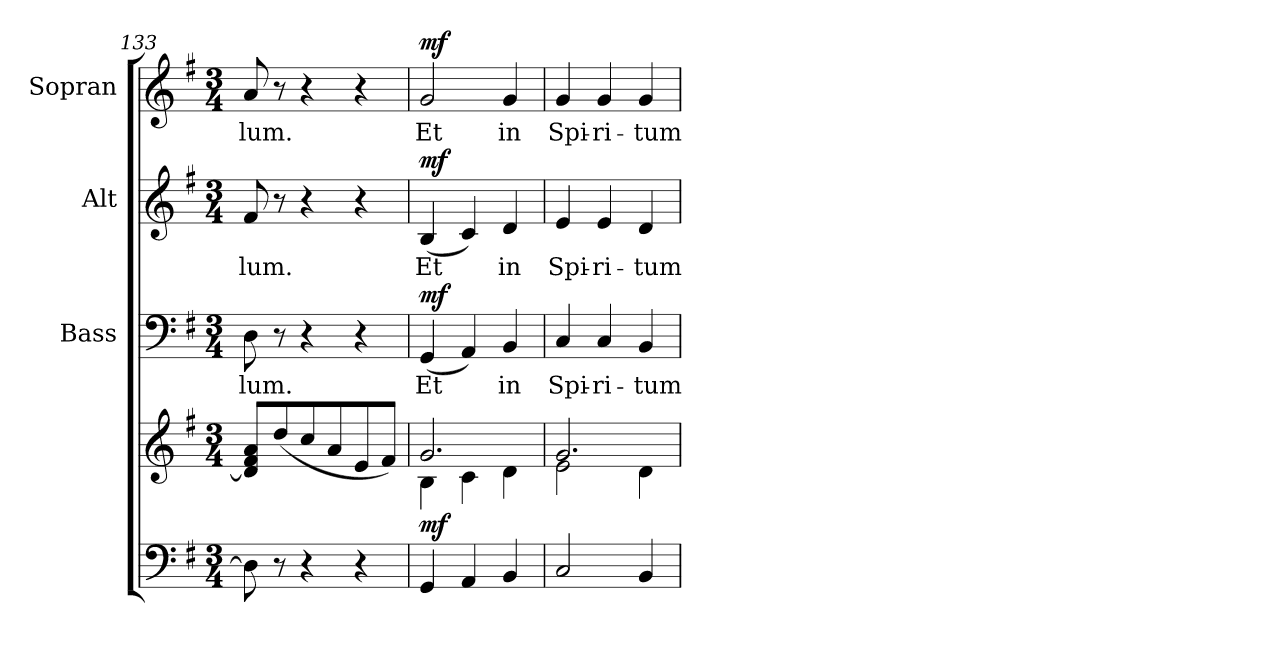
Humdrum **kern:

**kern	**kern	**dynam	**kern	**text	**dynam	**kern	**text	**dynam	**kern	**text	**dynam
*part4	*part4	*part4	*part3	*part3	*part3	*part2	*part2	*part2	*part1	*part1	*part1
*staff5	*staff4	*staff4/5	*staff3	*staff3	*staff3	*staff2	*staff2	*staff2	*staff1	*staff1	*staff1
*	*	*	*I"Bass	*	*	*I"Alt	*	*	*I"Sopran	*	*
*	*	*	*I'B.	*	*	*I'A.	*	*	*I'S.	*	*
*clefF4	*clefG2	*	*clefF4	*	*	*clefG2	*	*	*clefG2	*	*
*k[f#]	*k[f#]	*	*k[f#]	*	*	*k[f#]	*	*	*k[f#]	*	*
*G:	*G:	*	*G:	*	*	*G:	*	*	*G:	*	*
*M3/4	*M3/4	*	*M3/4	*	*	*M3/4	*	*	*M3/4	*	*
=133	=133	=133	=133	=133	=133	=133	=133	=133	=133	=133	=133
!	!	!	!	!LO:LY:b	!	!	!LO:LY:b	!	!	!LO:LY:b	!
8D\]	8d/] 8f#/ 8a/L	.	8D\	-lum.	.	8f#/	-lum.	.	8a/	-lum.	.
8r	(<8dd/	.	8r	.	.	8r	.	.	8r	.	.
4r	8cc/	.	4r	.	.	4r	.	.	4r	.	.
.	8a/	.	.	.	.	.	.	.	.	.	.
4r	8e/	.	4r	.	.	4r	.	.	4r	.	.
.	8f#/J)	.	.	.	.	.	.	.	.	.	.
=134	=134	=134	=134	=134	=134	=134	=134	=134	=134	=134	=134
*	*^	*	*	*	*	*	*	*	*	*	*
!	!	!	!LO:DY:b	!	!LO:LY:b	!LO:DY:a	!	!LO:LY:b	!LO:DY:a	!	!LO:LY:b	!LO:DY:a
4GG/	2.g/	4B\	mf	(<4GG/	Et	mf	(<4B/	Et	mf	2g/	Et	mf
4AA/	.	4c\	.	4AA/)	.	.	4c/)	.	.	.	.	.
!	!	!	!	!	!LO:LY:b	!	!	!LO:LY:b	!	!	!LO:LY:b	!
4BB/	.	4d\	.	4BB/	in	.	4d/	in	.	4g/	in	.
!!LO:LB:g=z
=135	=135	=135	=135	=135	=135	=135	=135	=135	=135	=135	=135	=135
!	!	!	!	!	!LO:LY:b	!	!	!LO:LY:b	!	!	!LO:LY:b	!
2C/	2.g/	2e\	.	4C/	Spi-	.	4e/	Spi-	.	4g/	Spi-	.
!	!	!	!	!	!LO:LY:b	!	!	!LO:LY:b	!	!	!LO:LY:b	!
.	.	.	.	4C/	-ri-	.	4e/	-ri-	.	4g/	-ri-	.
!	!	!	!	!	!LO:LY:b	!	!	!LO:LY:b	!	!	!LO:LY:b	!
4BB/	.	4d\	.	4BB/	-tum	.	4d/	-tum	.	4g/	-tum	.
*	*v	*v	*	*	*	*	*	*	*	*	*	*
=	=	=	=	=	=	=	=	=	=	=	=
*-	*-	*-	*-	*-	*-	*-	*-	*-	*-	*-	*-
